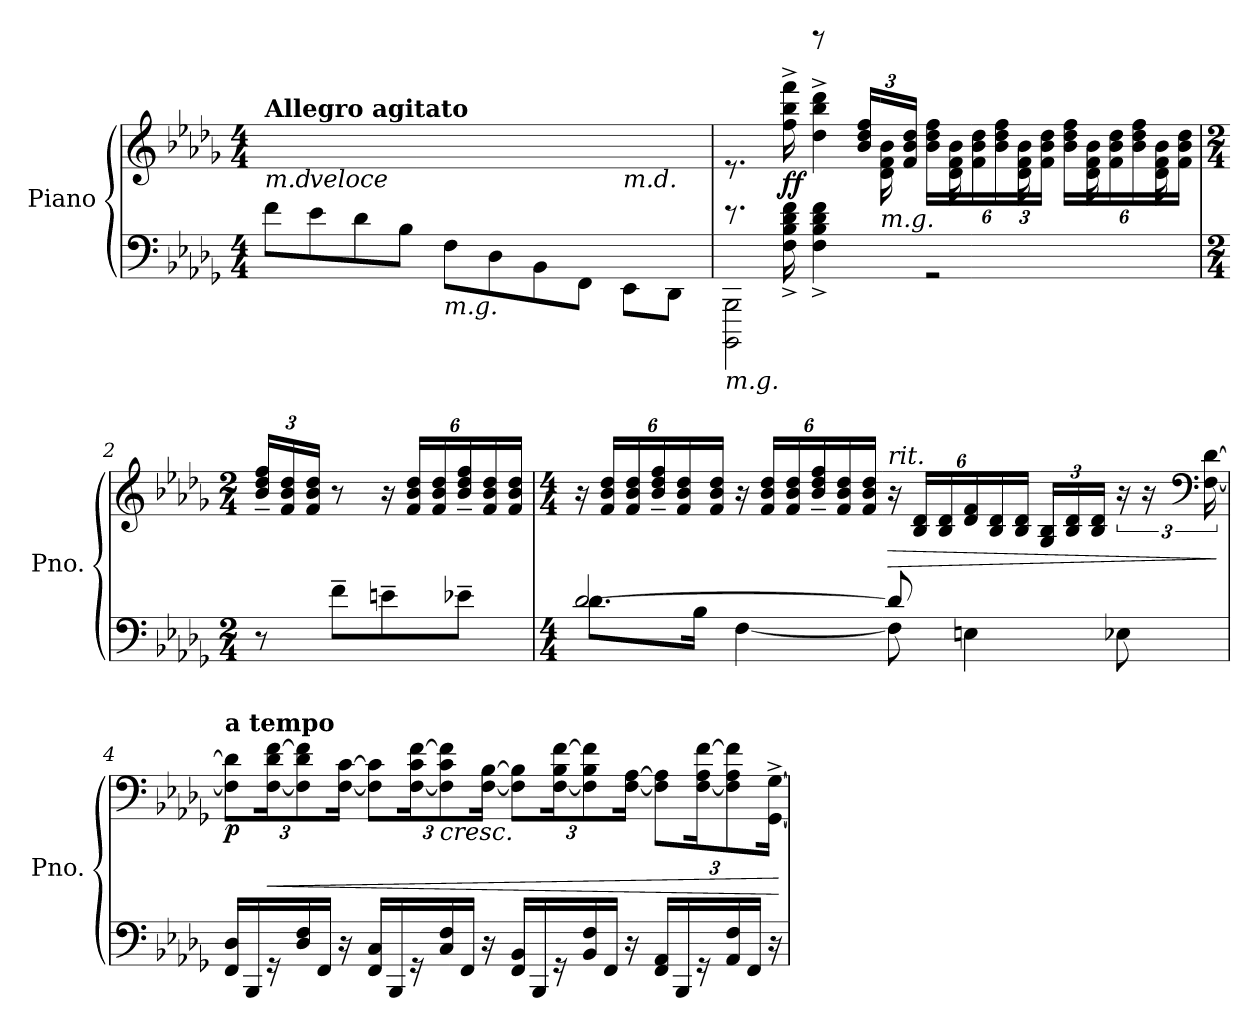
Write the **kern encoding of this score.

**kern	**kern	**dynam
*part1	*part1	*part1
*staff2	*staff1	*staff1/2
*I"Piano	*	*
*I'Pno.	*	*
*clefF4	*clefG2	*
*k[b-e-a-d-g-]	*k[b-e-a-d-g-]	*
*M4/4	*M4/4	*
=	=	=
*^	*	*
!	!	!LO:TX:a:B:t=Allegro agitato	!
!	!	!LO:TX:b:i:t=m.d.	!
8f!\L	4ryy	8ryy	.
!	!	!LO:TX:b:i:t=veloce	!
8e-!\	.	4.ryy	.
8d-!\	4ryy	.	.
8B-!\J	.	.	.
!LO:TX:b:i:t=m.g.	!	!	!
2ryy	8F!\L	2ryy	.
.	8D-!\	.	.
.	8BB-!\	.	.
.	8FF!\J	.	.
!	!	!LO:TX:b:i:t=m.d.	!
8EE-!\L	4ryy	4ryy	.
8DD-!\J	.	.	.
*v	*v	*	*
=1	=1	=1
*	*MM80	*
*^	*^	*
*	*^	*	*^	*
!LO:TX:b:i:t=m.g.	!	!	!	!	!	!
2BBBB-\ 2BBB-\	8.re	4.ryy	8.re	4ryy	12%5ryy	.
!	!	!	!	!	!	!LO:DY:b
.	16F\^ 16B-\^ 16d-\^ 16f\^	.	16ff\^ 16bb-\^ 16fff\^	.	.	ff
.	4F\^ 4B-\^ 4d-\^ 4f\^	.	4dd-\^ 4bb-\^ 4ddd-\^	8raaaa	.	.
*	*	*Xtuplet	*	*Xbrackettup	*	*
*	*	*	*MM100	*	*	*
.	.	24ryy	.	24b-/ 24dd-/ 24ff/LL	.	.
!	!	!LO:TX:a:i:t=m.g.	!	!	!	!
.	.	24ryy	.	24ryy	24d-\ 24f\ 24b-\	.
.	.	24ryy	.	24f/ 24b-/ 24dd-/JJ	12ryy	.
2rGG	2ryy	24ryy	24b-\ 24dd-\ 24ff\LL	2ryy	.	.
.	.	24ryy	24ryy	.	24d-\ 24f\ 24b-\	.
.	.	24ryy	24f\ 24b-\ 24dd-\	.	12ryy	.
.	.	24ryy	24b-\ 24dd-\ 24ff\	.	.	.
.	.	24ryy	24ryy	.	24d-\ 24f\ 24b-\	.
.	.	24ryy	24f\ 24b-\ 24dd-\JJ	.	12ryy	.
.	.	24ryy	24b-\ 24dd-\ 24ff\LL	.	.	.
.	.	24ryy	24ryy	.	24d-\ 24f\ 24b-\	.
.	.	24ryy	24f\ 24b-\ 24dd-\	.	12ryy	.
.	.	24ryy	24b-\ 24dd-\ 24ff\	.	.	.
.	.	24ryy	24ryy	.	24d-\ 24f\ 24b-\	.
.	.	24ryy	24f\ 24b-\ 24dd-\JJ	.	24ryy	.
*v	*v	*v	*	*	*	*
*	*v	*v	*v	*
=2	=2	=2
*M2/4	*M2/4	*
8r	24b-/~ 24dd-/~ 24ff/~LL	.
.	24f/ 24b-/ 24dd-/	.
.	24f/ 24b-/ 24dd-/JJ	.
8f~\L	8r	.
8en~\	24r	.
.	24f/ 24b-/ 24dd-/LL	.
.	24f/ 24b-/ 24dd-/	.
8e-X~\J	24b-/~ 24dd-/~ 24ff/~	.
.	24f/ 24b-/ 24dd-/	.
.	24f/ 24b-/ 24dd-/JJ	.
!!LO:LB:g=z
=3	=3	=3
*M4/4	*M4/4	*
*^	*	*
[2d-/	8.d-\L	24r	.
.	.	24f/ 24b-/ 24dd-/LL	.
.	.	24f/ 24b-/ 24dd-/	.
.	.	24b-/~ 24dd-/~ 24ff/~	.
.	.	24f/ 24b-/ 24dd-/	.
.	16B-\Jk	.	.
.	.	24f/ 24b-/ 24dd-/JJ	.
.	[4F\	24r	.
.	.	24f/ 24b-/ 24dd-/LL	.
.	.	24f/ 24b-/ 24dd-/	.
.	.	24b-/~ 24dd-/~ 24ff/~	.
.	.	24f/ 24b-/ 24dd-/	.
.	.	24f/ 24b-/ 24dd-/JJ	.
*	*	*MM95	*
!	!	!LO:TX:a:i:t=rit.	!
!	!	!	!LO:HP:b
8d-/]	8F\]	24r	>
.	.	24B-/ 24d-/LL	.
.	.	24B-/ 24d-/	.
4En\	4.ryy	24d-/ 24f/	.
.	.	24B-/ 24d-/	.
.	.	24B-/ 24d-/JJ	.
*	*	*MM90	*
.	.	24G-/ 24B-/LL	.
.	.	24B-/ 24d-/	.
.	.	24B-/ 24d-/JJ	.
*	*	*brackettup	*
8E-X\	.	24r	.
.	.	24r	.
*	*	*clefF4	*
.	.	[24F\ [24d-\	.
*v	*v	*	*
.	.	]
=4	=4	=4
*	*Xbrackettup	*
!	!LO:TX:a:B:t=a tempo	!
!	!	!LO:DY:b
24FF/ 24D-/LL	12F\] 12d-\]L	p
24BBB-/	.	.
!	!	!LO:HP:b
24r	[24F\ 24d-\ [24f\K	<
24D-/ 24F/	12F\] 12d-\ 12f\]	.
24FF/JJ	.	.
24r	[24F\ [24c\Jk	.
24FF/ 24C/LL	12F\] 12c\]L	.
24BBB-/	.	.
24r	[24F\ 24c\ [24f\K	.
!	!LO:TX:b:i:t=cresc.	!
24C/ 24F/	12F\] 12c\ 12f\]	.
24FF/JJ	.	.
24r	[24F\ [24B-\Jk	.
24FF/ 24BB-/LL	12F\] 12B-\]L	.
24BBB-/	.	.
24r	[24F\ 24B-\ [24f\K	.
24BB-/ 24F/	12F\] 12B-\ 12f\]	.
24FF/JJ	.	.
24r	[24F\ [24A-\Jk	.
24FF/ 24AA-/LL	12F\] 12A-\]L	.
24BBB-/	.	.
24r	[24F\ 24A-\ [24f\K	.
24AA-/ 24F/	12F\] 12A-\ 12f\]	.
24FF/JJ	.	.
24r	[24GG-\^ [24G-\^Jk	.
.	.	[
=	=	=
*-	*-	*-
